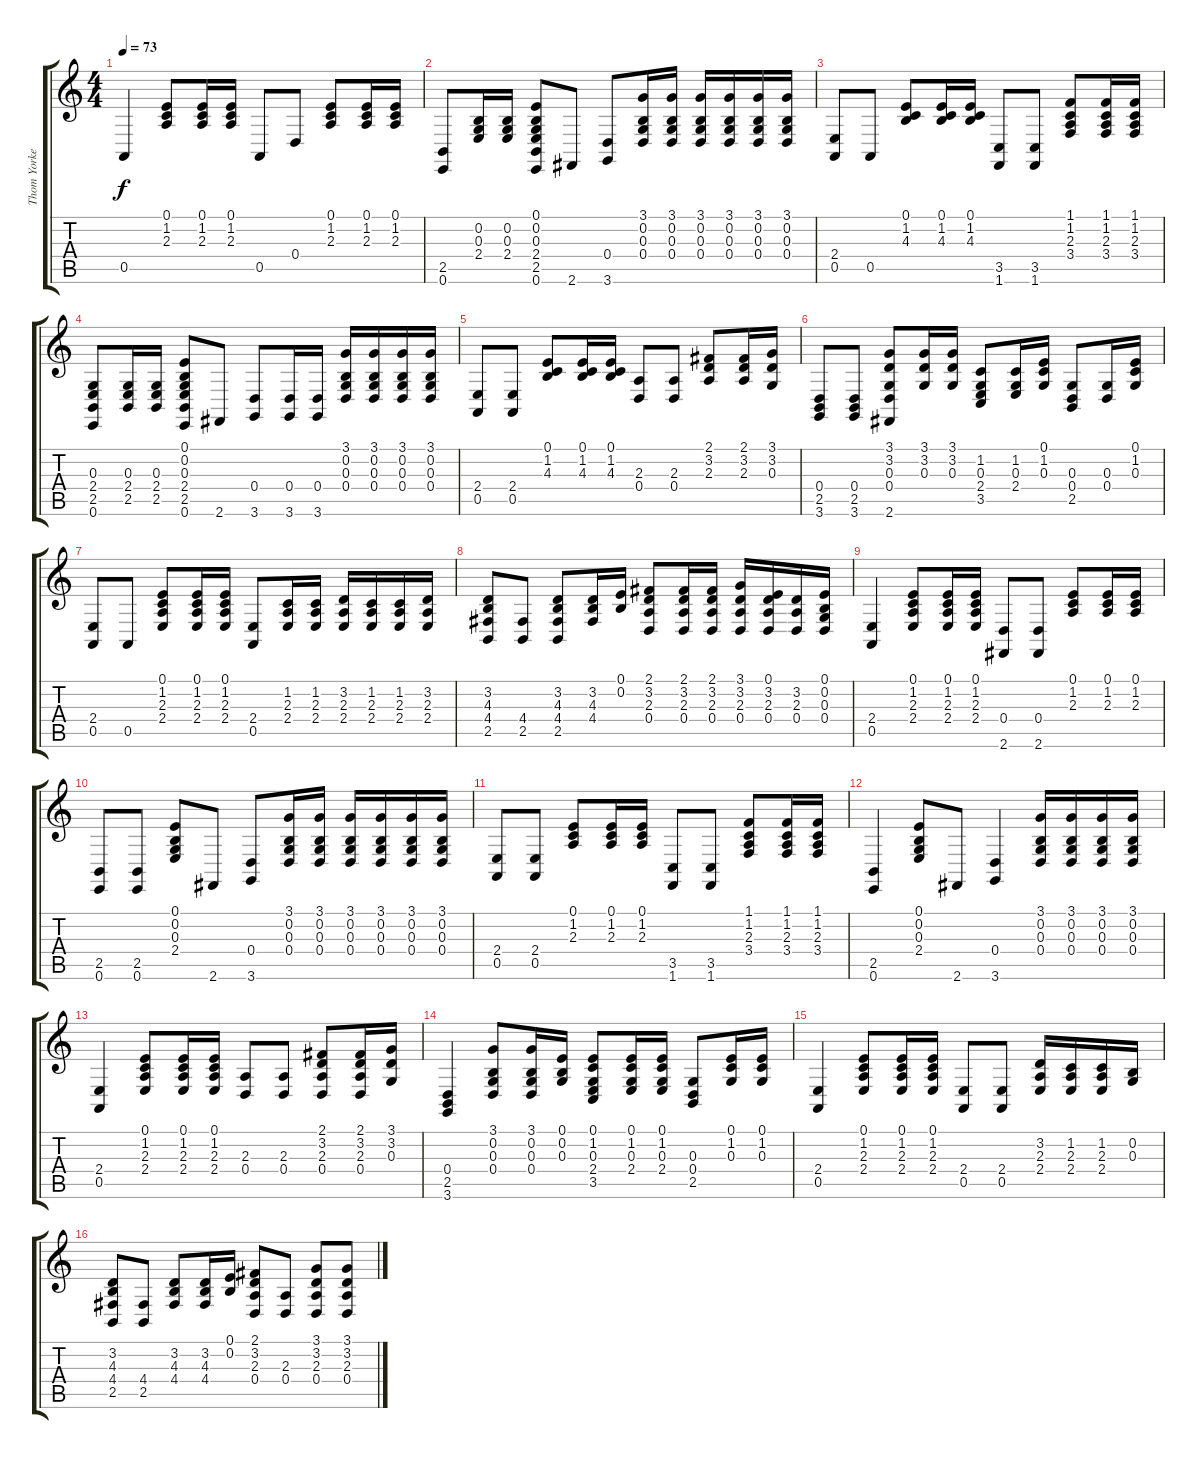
\track ("Thom Yorke" "Thom Yorke") {instrument acousticgrandpiano}
\staff {score tabs}
\tuning (E4 B3 G3 D3 A2 E2) {hide}
\ts (4 4)
\tempo 73
\clef g2
\ks c
0.5.4{dy f instrument acousticgrandpiano} (0.1 1.2 2.3).8 (0.1 1.2 2.3).16 (0.1 1.2 2.3).16 0.5.8 0.4.8 (0.1 1.2 2.3).8 (0.1 1.2 2.3).16 (0.1 1.2 2.3).16 |
(2.5 0.6).8 (0.2 0.3 2.4).16 (0.2 0.3 2.4).16 (0.1 0.2 0.3 2.4 2.5 0.6).8 2.6.8 (0.4 3.6).8 (3.1 0.2 0.3 0.4).16 (3.1 0.2 0.3 0.4).16 (3.1 0.2 0.3 0.4).16 (3.1 0.2 0.3 0.4).16 (3.1 0.2 0.3 0.4).16 (3.1 0.2 0.3 0.4).16 |
(2.4 0.5).8 0.5.8 (0.1 1.2 4.3).8 (0.1 1.2 4.3).16 (0.1 1.2 4.3).16 (3.5 1.6).8 (3.5 1.6).8 (1.1 1.2 2.3 3.4).8 (1.1 1.2 2.3 3.4).16 (1.1 1.2 2.3 3.4).16 |
(0.3 2.4 2.5 0.6).8 (0.3 2.4 2.5).16 (0.3 2.4 2.5).16 (0.1 0.2 0.3 2.4 2.5 0.6).8 2.6.8 (0.4 3.6).8 (0.4 3.6).16 (0.4 3.6).16 (3.1 0.2 0.3 0.4).16 (3.1 0.2 0.3 0.4).16 (3.1 0.2 0.3 0.4).16 (3.1 0.2 0.3 0.4).16 |
(2.4 0.5).8 (2.4 0.5).8 (0.1 1.2 4.3).8 (0.1 1.2 4.3).16 (0.1 1.2 4.3).16 (2.3 0.4).8 (2.3 0.4).8 (2.1 3.2 2.3).8 (2.1 3.2 2.3).16 (3.1 3.2 0.3).16 |
(0.4 2.5 3.6).8 (0.4 2.5 3.6).8 (3.1 3.2 0.3 0.4 2.6).8 (3.1 3.2 0.3).16 (3.1 3.2 0.3).16 (1.2 0.3 2.4 3.5).8 (1.2 0.3 2.4).16 (0.1 1.2 0.3).16 (0.3 0.4 2.5).8 (0.3 0.4).16 (0.1 1.2 0.3).16 |
(2.4 0.5).8 0.5.8 (0.1 1.2 2.3 2.4).8 (0.1 1.2 2.3 2.4).16 (0.1 1.2 2.3 2.4).16 (2.4 0.5).8 (1.2 2.3 2.4).16 (1.2 2.3 2.4).16 (3.2 2.3 2.4).16 (1.2 2.3 2.4).16 (1.2 2.3 2.4).16 (3.2 2.3 2.4).16 |
(3.2 4.3 4.4 2.5).8 (4.4 2.5).8 (3.2 4.3 4.4 2.5).8 (3.2 4.3 4.4).16 (0.1 0.2).16 (2.1 3.2 2.3 0.4).8 (2.1 3.2 2.3 0.4).16 (2.1 3.2 2.3 0.4).16 (3.1 3.2 2.3 0.4).16 (0.1 3.2 2.3 0.4).16 (3.2 2.3 0.4).16 (0.1 0.2 0.3 0.4).16 |
(2.4 0.5).4 (0.1 1.2 2.3 2.4).8 (0.1 1.2 2.3 2.4).16 (0.1 1.2 2.3 2.4).16 (0.4 2.6).8 (0.4 2.6).8 (0.1 1.2 2.3).8 (0.1 1.2 2.3).16 (0.1 1.2 2.3).16 |
(2.5 0.6).8 (2.5 0.6).8 (0.1 0.2 0.3 2.4).8 2.6.8 (0.4 3.6).8 (3.1 0.2 0.3 0.4).16 (3.1 0.2 0.3 0.4).16 (3.1 0.2 0.3 0.4).16 (3.1 0.2 0.3 0.4).16 (3.1 0.2 0.3 0.4).16 (3.1 0.2 0.3 0.4).16 |
(2.4 0.5).8 (2.4 0.5).8 (0.1 1.2 2.3).8 (0.1 1.2 2.3).16 (0.1 1.2 2.3).16 (3.5 1.6).8 (3.5 1.6).8 (1.1 1.2 2.3 3.4).8 (1.1 1.2 2.3 3.4).16 (1.1 1.2 2.3 3.4).16 |
(2.5 0.6).4 (0.1 0.2 0.3 2.4).8 2.6.8 (0.4 3.6).4 (3.1 0.2 0.3 0.4).16 (3.1 0.2 0.3 0.4).16 (3.1 0.2 0.3 0.4).16 (3.1 0.2 0.3 0.4).16 |
(2.4 0.5).4 (0.1 1.2 2.3 2.4).8 (0.1 1.2 2.3 2.4).16 (0.1 1.2 2.3 2.4).16 (2.3 0.4).8 (2.3 0.4).8 (2.1 3.2 2.3 0.4).8 (2.1 3.2 2.3 0.4).16 (3.1 3.2 0.3).16 |
(0.4 2.5 3.6).4 (3.1 0.2 0.3 0.4).8 (3.1 0.2 0.3 0.4).16 (0.1 0.2 0.3).16 (0.1 1.2 0.3 2.4 3.5).8 (0.1 1.2 0.3 2.4).16 (0.1 1.2 0.3 2.4).16 (0.3 0.4 2.5).8 (0.1 1.2 0.3).16 (0.1 1.2 0.3).16 |
(2.4 0.5).4 (0.1 1.2 2.3 2.4).8 (0.1 1.2 2.3 2.4).16 (0.1 1.2 2.3 2.4).16 (2.4 0.5).8 (2.4 0.5).8 (3.2 2.3 2.4).16 (1.2 2.3 2.4).16 (1.2 2.3 2.4).16 (0.2 0.3).16 |
(3.2 4.3 4.4 2.5).8 (4.4 2.5).8 (3.2 4.3 4.4).8 (3.2 4.3 4.4).16 (0.1 0.2).16 (2.1 3.2 2.3 0.4).8 (2.3 0.4).8 (3.1 3.2 2.3 0.4).8 (3.1 3.2 2.3 0.4).8
